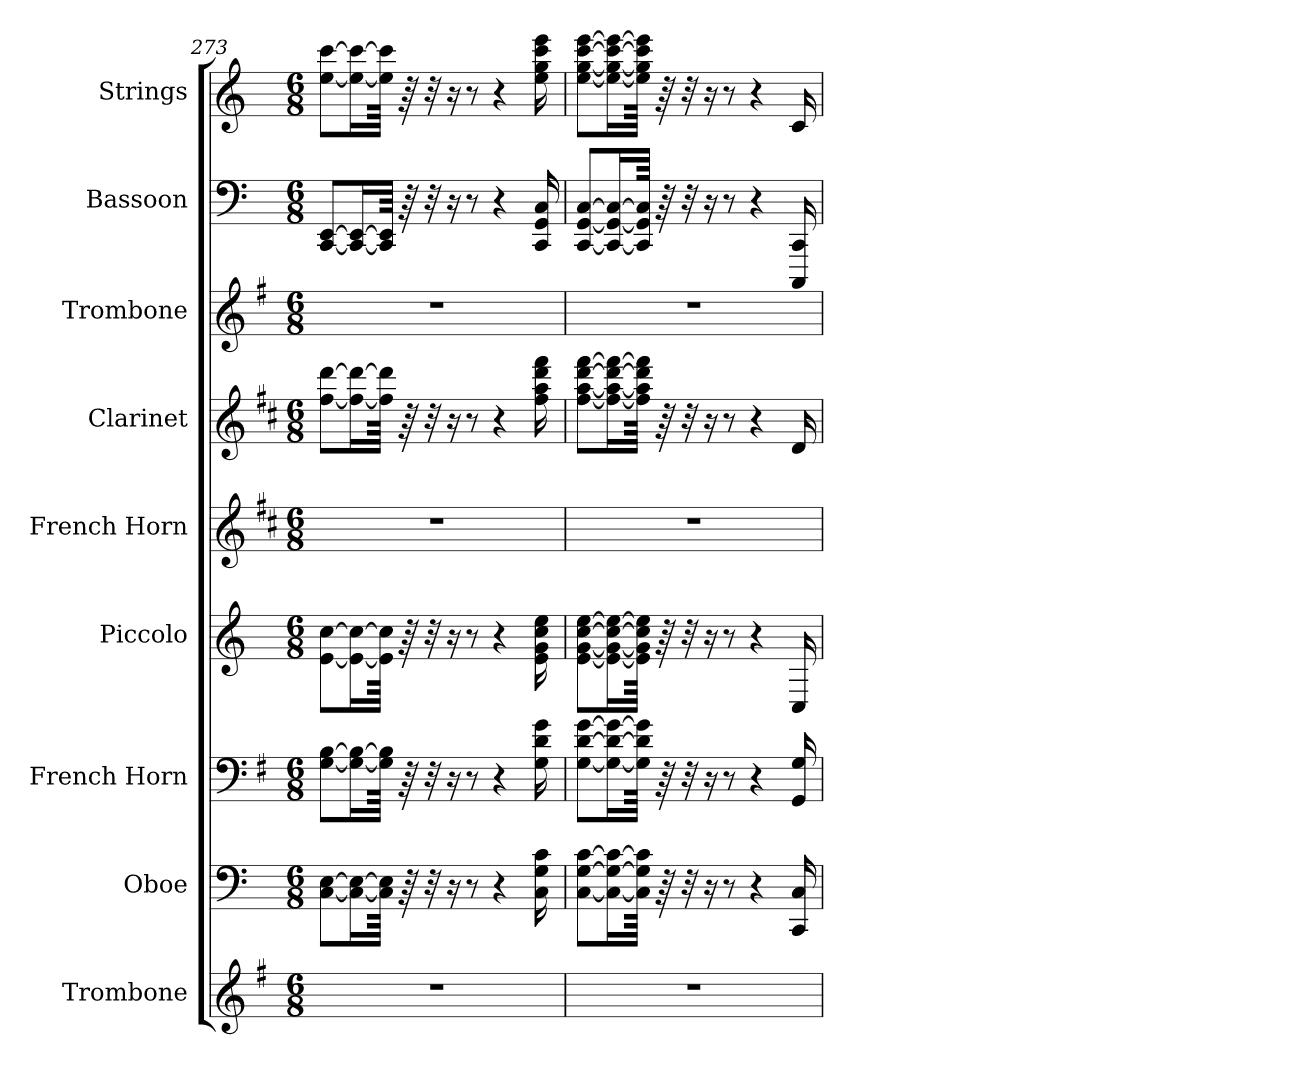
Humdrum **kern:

**kern	**kern	**kern	**kern	**kern	**kern	**kern	**kern	**kern
*part9	*part8	*part7	*part6	*part5	*part4	*part3	*part2	*part1
*staff9	*staff8	*staff7	*staff6	*staff5	*staff4	*staff3	*staff2	*staff1
*I"Trombone	*I"Oboe	*I"French Horn	*I"Piccolo	*I"French Horn	*I"Clarinet	*I"Trombone	*I"Bassoon	*I"Strings
*I'Trb	*I'Ob	*I'Hn	*I'Picc	*I'Hn	*I'Cl	*I'Trb	*I'Bsn	*I'Str
*clefG2	*clefF4	*clefF4	*clefG2	*clefG2	*clefG2	*clefG2	*clefF4	*clefG2
*	*	*ITrd4c7	*ITrd-7c-12	*ITrd4c7	*ITrd1c2	*	*	*
*k[f#]	*k[]	*k[]	*k[]	*k[f#]	*k[]	*k[f#]	*k[]	*k[]
*M6/8	*M6/8	*M6/8	*M6/8	*M6/8	*M6/8	*M6/8	*M6/8	*M6/8
*MM128	*MM128	*MM128	*MM128	*MM128	*MM128	*MM128	*MM128	*MM128
=273	=273	=273	=273	=273	=273	=273	=273	=273
2.r	[8C\ [8E\L	[8C\ [8E\L	[8ee\ [8ccc\L	2.r	[8ee\ [8ccc\L	2.r	[8CC/ [8EE/L	[8ee\ [8ccc\L
.	16C\_ 16E\_L	16C\_ 16E\_L	16ee\_ 16ccc\_L	.	16ee\_ 16ccc\_L	.	16CC/_ 16EE/_L	16ee\_ 16ccc\_L
.	64C\] 64E\]JJkk	64C\] 64E\]JJkk	64ee\] 64ccc\]JJkk	.	64ee\] 64ccc\]JJkk	.	64CC/] 64EE/]JJkk	64ee\] 64ccc\]JJkk
.	64r	64r	64r	.	64r	.	64r	64r
.	32r	32r	32r	.	32r	.	32r	32r
.	16r	16r	16r	.	16r	.	16r	16r
.	8r	8r	8r	.	8r	.	8r	8r
.	4r	4r	4r	.	4r	.	4r	4r
.	16C\ 16G\ 16c\	16C\ 16G\ 16c\	16ee\ 16gg\ 16ccc\ 16eee\	.	16ee\ 16gg\ 16ccc\ 16eee\	.	16CC/ 16GG/ 16C/	16ee\ 16gg\ 16ccc\ 16eee\
!!LO:PB:g=z
=274	=274	=274	=274	=274	=274	=274	=274	=274
2.r	[8C\ [8G\ [8c\L	[8C\ [8G\ [8c\L	[8ee\ [8gg\ [8ccc\ [8eee\L	2.r	[8ee\ [8gg\ [8ccc\ [8eee\L	2.r	[8CC/ [8GG/ [8C/L	[8ee\ [8gg\ [8ccc\ [8eee\L
.	16C\_ 16G\_ 16c\_L	16C\_ 16G\_ 16c\_L	16ee\_ 16gg\_ 16ccc\_ 16eee\_L	.	16ee\_ 16gg\_ 16ccc\_ 16eee\_L	.	16CC/_ 16GG/_ 16C/_L	16ee\_ 16gg\_ 16ccc\_ 16eee\_L
.	64C\] 64G\] 64c\]JJkk	64C\] 64G\] 64c\]JJkk	64ee\] 64gg\] 64ccc\] 64eee\]JJkk	.	64ee\] 64gg\] 64ccc\] 64eee\]JJkk	.	64CC/] 64GG/] 64C/]JJkk	64ee\] 64gg\] 64ccc\] 64eee\]JJkk
.	64r	64r	64r	.	64r	.	64r	64r
.	32r	32r	32r	.	32r	.	32r	32r
.	16r	16r	16r	.	16r	.	16r	16r
.	8r	8r	8r	.	8r	.	8r	8r
.	4r	4r	4r	.	4r	.	4r	4r
.	16CC/ 16C/	16CC/ 16C/	16c/	.	16c/	.	16CCC/ 16CC/	16c/
=	=	=	=	=	=	=	=	=
*-	*-	*-	*-	*-	*-	*-	*-	*-
